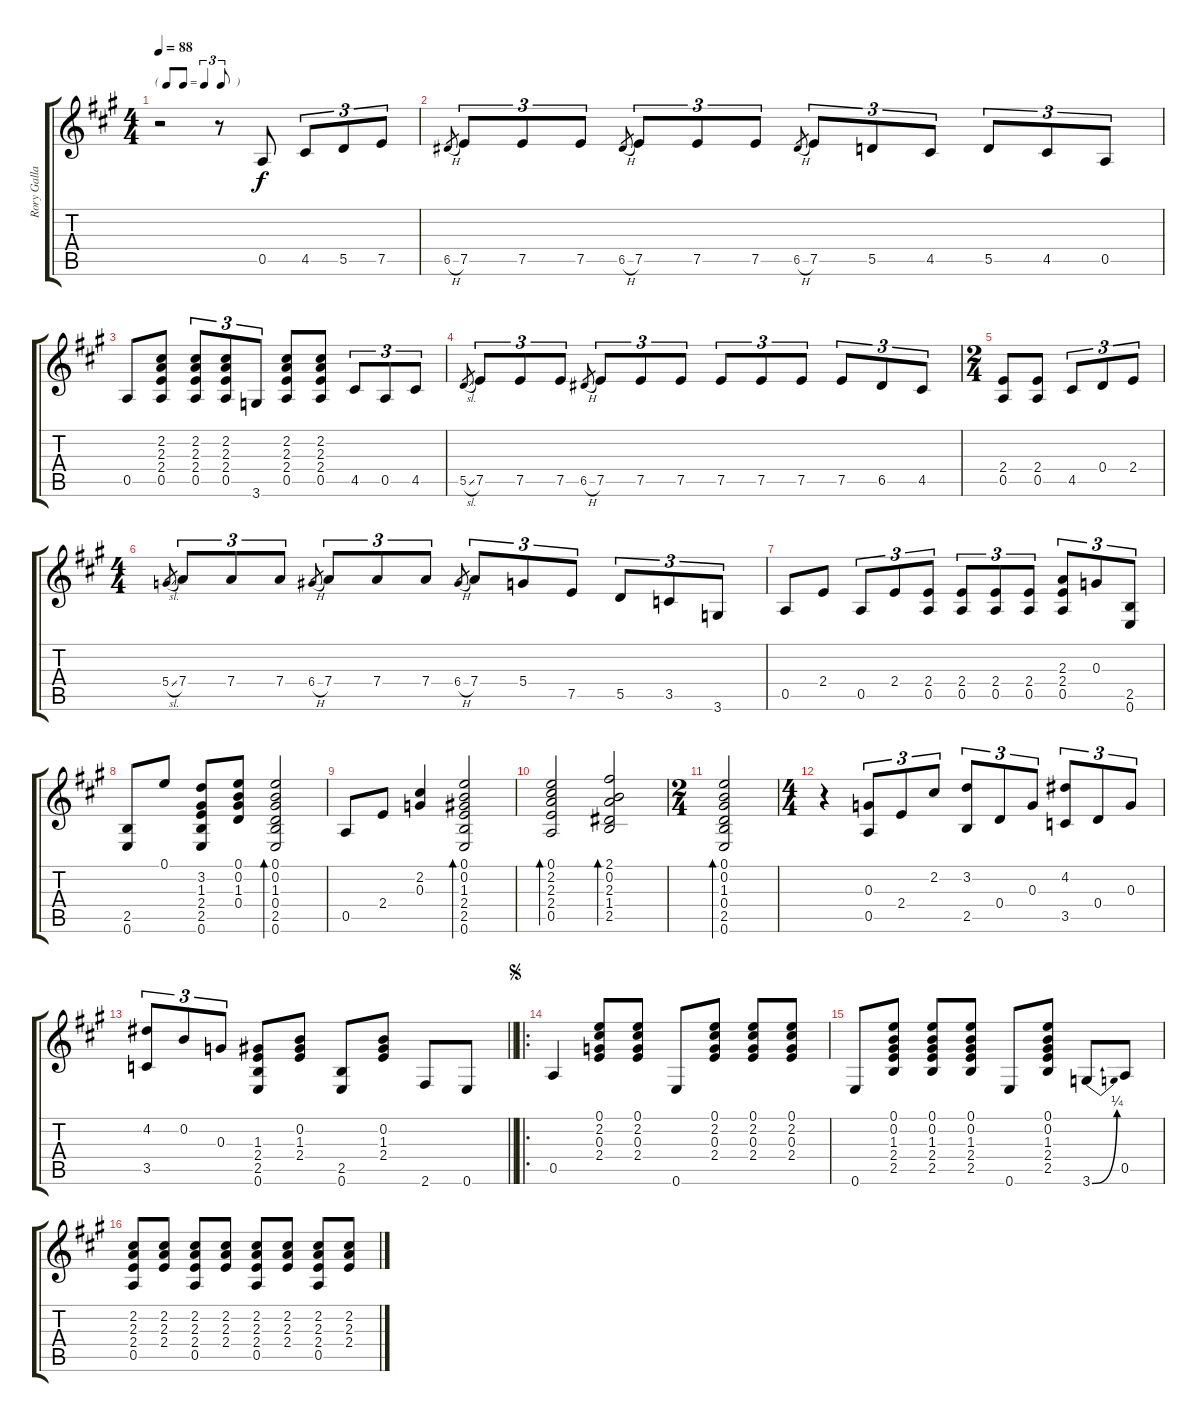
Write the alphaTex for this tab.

\track ("Rory Gallagher - 12-string Acoustic Guit" "Rory Galla") {instrument acousticguitarsteel}
\staff {score tabs}
\tuning (E4 B3 G3 D3 A2 E2) {hide}
\ts (4 4)
\tf triplet8th
\tempo 88
\clef g2
\ks a
r.2{dy f instrument acousticguitarsteel} r.8 0.5.8 4.5.8{tu (3 2)} 5.5.8{tu (3 2)} 7.5.8{tu (3 2)} |
6.5{h}.8{gr} 7.5.8{tu (3 2)} 7.5.8{tu (3 2)} 7.5.8{tu (3 2)} 6.5{h}.8{gr} 7.5.8{tu (3 2)} 7.5.8{tu (3 2)} 7.5.8{tu (3 2)} 6.5{h}.8{gr} 7.5.8{tu (3 2)} 5.5.8{tu (3 2)} 4.5.8{tu (3 2)} 5.5.8{tu (3 2)} 4.5.8{tu (3 2)} 0.5.8{tu (3 2)} |
0.5.8 (2.2 2.3 2.4 0.5).8 (2.2 2.3 2.4 0.5).8{tu (3 2)} (2.2 2.3 2.4 0.5).8{tu (3 2)} 3.6.8{tu (3 2)} (2.2 2.3 2.4 0.5).8 (2.2 2.3 2.4 0.5).8 4.5.8{tu (3 2)} 0.5.8{tu (3 2)} 4.5.8{tu (3 2)} |
5.5{sl}.8{gr} 7.5.8{tu (3 2)} 7.5.8{tu (3 2)} 7.5.8{tu (3 2)} 6.5{h}.8{gr} 7.5.8{tu (3 2)} 7.5.8{tu (3 2)} 7.5.8{tu (3 2)} 7.5.8{tu (3 2)} 7.5.8{tu (3 2)} 7.5.8{tu (3 2)} 7.5.8{tu (3 2)} 6.5.8{tu (3 2)} 4.5.8{tu (3 2)} |
\ts (2 4)
(2.4 0.5).8 (2.4 0.5).8 4.5.8{tu (3 2)} 0.4.8{tu (3 2)} 2.4.8{tu (3 2)} |
\ts (4 4)
5.4{sl}.8{gr} 7.4.8{tu (3 2)} 7.4.8{tu (3 2)} 7.4.8{tu (3 2)} 6.4{h}.8{gr} 7.4.8{tu (3 2)} 7.4.8{tu (3 2)} 7.4.8{tu (3 2)} 6.4{h}.8{gr} 7.4.8{tu (3 2)} 5.4.8{tu (3 2)} 7.5.8{tu (3 2)} 5.5.8{tu (3 2)} 3.5.8{tu (3 2)} 3.6.8{tu (3 2)} |
0.5.8 2.4.8 0.5.8{tu (3 2)} 2.4.8{tu (3 2)} (2.4 0.5).8{tu (3 2)} (2.4 0.5).8{tu (3 2)} (2.4 0.5).8{tu (3 2)} (2.4 0.5).8{tu (3 2)} (2.3 2.4 0.5).8{tu (3 2)} 0.3.8{tu (3 2)} (2.5 0.6).8{tu (3 2)} |
(2.5 0.6).8 0.1.8 (3.2 1.3 2.4 2.5 0.6).8 (0.1 0.2 1.3 0.4).8 (0.1 0.2 1.3 0.4 2.5 0.6).2{bd 30} |
0.5.8 2.4.8 (2.2 0.3).4 (0.1 0.2 1.3 2.4 2.5 0.6).2{bd 30} |
(0.1 2.2 2.3 2.4 0.5).2{bd 30} (2.1 0.2 2.3 1.4 2.5).2{bd 30} |
\ts (2 4)
(0.1 0.2 1.3 0.4 2.5 0.6).2{bd 30} |
\ts (4 4)
r.4 (0.3 0.5).8{tu (3 2)} 2.4.8{tu (3 2)} 2.2.8{tu (3 2)} (3.2 2.5).8{tu (3 2)} 0.4.8{tu (3 2)} 0.3.8{tu (3 2)} (4.2 3.5).8{tu (3 2)} 0.4.8{tu (3 2)} 0.3.8{tu (3 2)} |
\barLineRight lightlight
(4.2 3.5).8{tu (3 2)} 0.2.8{tu (3 2)} 0.3.8{tu (3 2)} (1.3 2.4 2.5 0.6).8 (0.2 1.3 2.4).8 (2.5 0.6).8 (0.2 1.3 2.4).8 2.6.8 0.6.8 |
\ro
\jump segno
0.5.4 (0.1 2.2 0.3 2.4).8 (0.1 2.2 0.3 2.4).8 0.6.8 (0.1 2.2 0.3 2.4).8 (0.1 2.2 0.3 2.4).8 (0.1 2.2 0.3 2.4).8 |
0.6.8 (0.1 0.2 1.3 2.4 2.5).8 (0.1 0.2 1.3 2.4 2.5).8 (0.1 0.2 1.3 2.4 2.5).8 0.6.8 (0.1 0.2 1.3 2.4 2.5).8 3.6{be (bend 0 0 60 1)}.8 0.5.8 |
(2.2 2.3 2.4 0.5).8 (2.2 2.3 2.4).8 (2.2 2.3 2.4 0.5).8 (2.2 2.3 2.4).8 (2.2 2.3 2.4 0.5).8 (2.2 2.3 2.4).8 (2.2 2.3 2.4 0.5).8 (2.2 2.3 2.4).8
